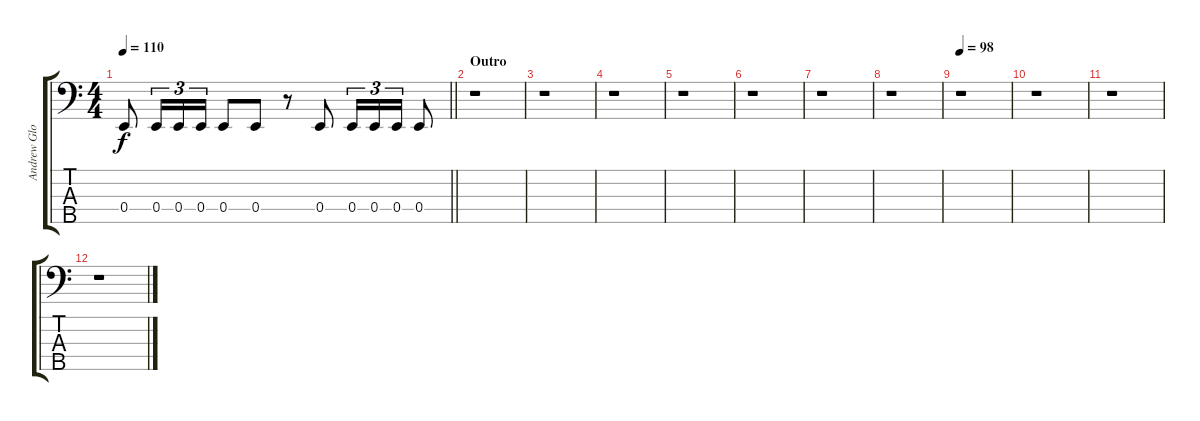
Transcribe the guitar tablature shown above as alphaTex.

\track ("Andrew Glover" "Andrew Glo") {instrument electricbassfinger}
\staff {score tabs}
\tuning (G2 D2 A1 E1 B0) {hide}
\ts (4 4)
\tempo 110
\clef f4
\barLineRight lightlight
\ks c
0.4.8{dy f} 0.4.16{tu (3 2)} 0.4.16{tu (3 2)} 0.4.16{tu (3 2)} 0.4.8 0.4.8 r.8 0.4.8 0.4.16{tu (3 2)} 0.4.16{tu (3 2)} 0.4.16{tu (3 2)} 0.4.8 |
\section ("" "Outro")
r.1 |
r.1 |
r.1 |
r.1 |
r.1 |
r.1 |
r.1 |
\tempo 98
r.1 |
r.1 |
r.1 |
r.1
